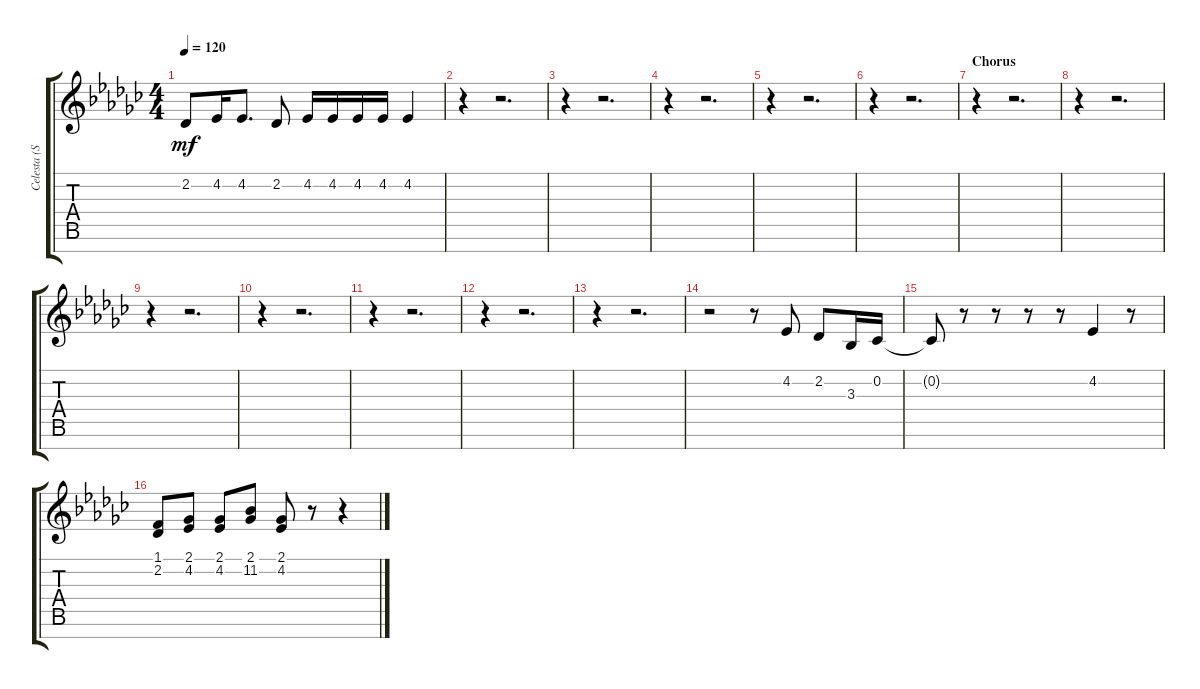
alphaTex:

\track ("Celesta (Staff 1)" "Celesta (S") {instrument celesta}
\staff {score tabs}
\tuning (E4 B3 G3 D3 A2 E2 B1) {hide}
\ts (4 4)
\tempo 120
\clef g2
\ks ebminor
2.2.8{dy mf} 4.2.16 4.2.8{d} 2.2.8 4.2.16 4.2.16 4.2.16 4.2.16 4.2.4 |
r.4 r.2{d} |
r.4 r.2{d} |
r.4 r.2{d} |
r.4 r.2{d} |
r.4 r.2{d} |
\section ("" "Chorus")
r.4 r.2{d} |
r.4 r.2{d} |
r.4 r.2{d} |
r.4 r.2{d} |
r.4 r.2{d} |
r.4 r.2{d} |
r.4 r.2{d} |
r.2 r.8 4.2.8 2.2.8 3.3.16 0.2.16 |
0.2{t}.8 r.8 r.8 r.8 r.8 4.2.4 r.8 |
(1.1 2.2).8 (2.1 4.2).8 (2.1 4.2).8 (2.1 11.2).8 (2.1 4.2).8 r.8 r.4
